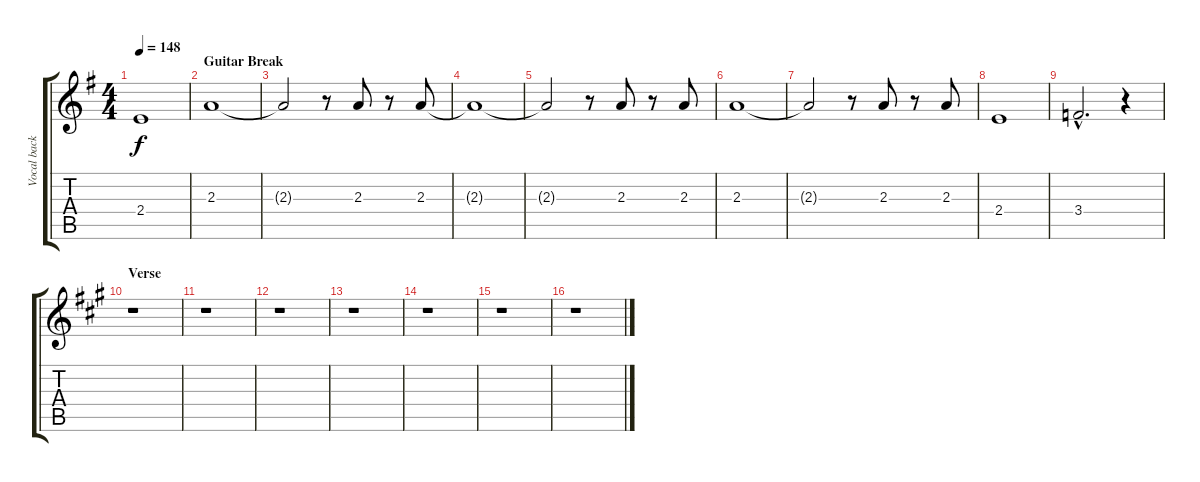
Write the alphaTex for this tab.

\track ("Vocal backup (bas)" "Vocal back") {instrument electricguitarjazz}
\staff {score tabs}
\tuning (E4 B3 G3 D3 A2 E2) {hide}
\ts (4 4)
\tempo 148
\clef g2
\ks g
2.4{t}.1{dy f} |
\section ("" "Guitar Break")
2.3.1 |
2.3{t}.2 r.8 2.3.8 r.8 2.3.8 |
2.3{t}.1 |
2.3{t}.2 r.8 2.3.8 r.8 2.3.8 |
2.3.1 |
2.3{t}.2 r.8 2.3.8 r.8 2.3.8 |
2.4.1 |
3.4{hac}.2{d} r.4 |
\section ("" "Verse")
\ks a
r.1 |
r.1 |
r.1 |
r.1 |
r.1 |
r.1 |
r.1
